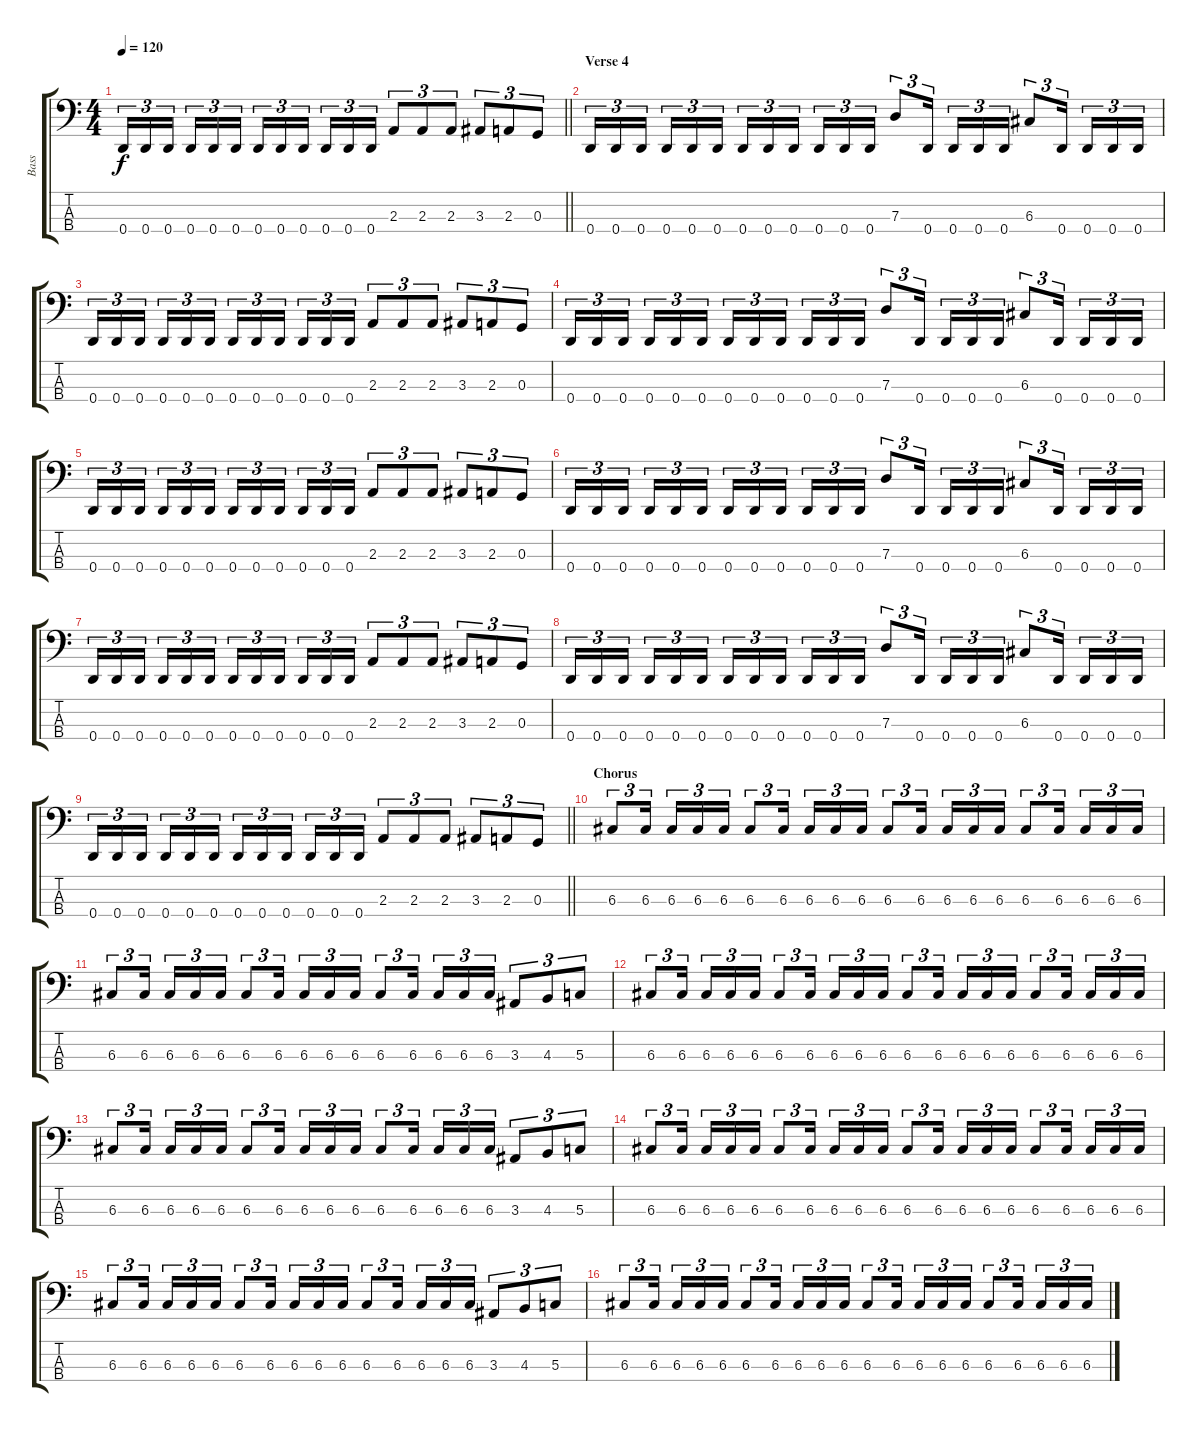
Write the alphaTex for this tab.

\track ("Bass" "Bass") {instrument electricbasspick}
\staff {score tabs}
\tuning (F2 C2 G1 D1) {hide}
\ts (4 4)
\tempo 120
\clef f4
\barLineRight lightlight
\ks c
0.4.16{tu (3 2) dy f} 0.4.16{tu (3 2)} 0.4.16{tu (3 2) beam splitsecondary} 0.4.16{tu (3 2)} 0.4.16{tu (3 2)} 0.4.16{tu (3 2)} 0.4.16{tu (3 2)} 0.4.16{tu (3 2)} 0.4.16{tu (3 2) beam splitsecondary} 0.4.16{tu (3 2)} 0.4.16{tu (3 2)} 0.4.16{tu (3 2)} 2.3.8{tu (3 2)} 2.3.8{tu (3 2)} 2.3.8{tu (3 2)} 3.3.8{tu (3 2)} 2.3.8{tu (3 2)} 0.3.8{tu (3 2)} |
\section ("" "Verse 4")
0.4.16{tu (3 2)} 0.4.16{tu (3 2)} 0.4.16{tu (3 2) beam splitsecondary} 0.4.16{tu (3 2)} 0.4.16{tu (3 2)} 0.4.16{tu (3 2)} 0.4.16{tu (3 2)} 0.4.16{tu (3 2)} 0.4.16{tu (3 2) beam splitsecondary} 0.4.16{tu (3 2)} 0.4.16{tu (3 2)} 0.4.16{tu (3 2)} 7.3.8{tu (3 2)} 0.4.16{tu (3 2) beam splitsecondary} 0.4.16{tu (3 2)} 0.4.16{tu (3 2)} 0.4.16{tu (3 2)} 6.3.8{tu (3 2)} 0.4.16{tu (3 2) beam splitsecondary} 0.4.16{tu (3 2)} 0.4.16{tu (3 2)} 0.4.16{tu (3 2)} |
0.4.16{tu (3 2)} 0.4.16{tu (3 2)} 0.4.16{tu (3 2) beam splitsecondary} 0.4.16{tu (3 2)} 0.4.16{tu (3 2)} 0.4.16{tu (3 2)} 0.4.16{tu (3 2)} 0.4.16{tu (3 2)} 0.4.16{tu (3 2) beam splitsecondary} 0.4.16{tu (3 2)} 0.4.16{tu (3 2)} 0.4.16{tu (3 2)} 2.3.8{tu (3 2)} 2.3.8{tu (3 2)} 2.3.8{tu (3 2)} 3.3.8{tu (3 2)} 2.3.8{tu (3 2)} 0.3.8{tu (3 2)} |
0.4.16{tu (3 2)} 0.4.16{tu (3 2)} 0.4.16{tu (3 2) beam splitsecondary} 0.4.16{tu (3 2)} 0.4.16{tu (3 2)} 0.4.16{tu (3 2)} 0.4.16{tu (3 2)} 0.4.16{tu (3 2)} 0.4.16{tu (3 2) beam splitsecondary} 0.4.16{tu (3 2)} 0.4.16{tu (3 2)} 0.4.16{tu (3 2)} 7.3.8{tu (3 2)} 0.4.16{tu (3 2) beam splitsecondary} 0.4.16{tu (3 2)} 0.4.16{tu (3 2)} 0.4.16{tu (3 2)} 6.3.8{tu (3 2)} 0.4.16{tu (3 2) beam splitsecondary} 0.4.16{tu (3 2)} 0.4.16{tu (3 2)} 0.4.16{tu (3 2)} |
0.4.16{tu (3 2)} 0.4.16{tu (3 2)} 0.4.16{tu (3 2) beam splitsecondary} 0.4.16{tu (3 2)} 0.4.16{tu (3 2)} 0.4.16{tu (3 2)} 0.4.16{tu (3 2)} 0.4.16{tu (3 2)} 0.4.16{tu (3 2) beam splitsecondary} 0.4.16{tu (3 2)} 0.4.16{tu (3 2)} 0.4.16{tu (3 2)} 2.3.8{tu (3 2)} 2.3.8{tu (3 2)} 2.3.8{tu (3 2)} 3.3.8{tu (3 2)} 2.3.8{tu (3 2)} 0.3.8{tu (3 2)} |
0.4.16{tu (3 2)} 0.4.16{tu (3 2)} 0.4.16{tu (3 2) beam splitsecondary} 0.4.16{tu (3 2)} 0.4.16{tu (3 2)} 0.4.16{tu (3 2)} 0.4.16{tu (3 2)} 0.4.16{tu (3 2)} 0.4.16{tu (3 2) beam splitsecondary} 0.4.16{tu (3 2)} 0.4.16{tu (3 2)} 0.4.16{tu (3 2)} 7.3.8{tu (3 2)} 0.4.16{tu (3 2) beam splitsecondary} 0.4.16{tu (3 2)} 0.4.16{tu (3 2)} 0.4.16{tu (3 2)} 6.3.8{tu (3 2)} 0.4.16{tu (3 2) beam splitsecondary} 0.4.16{tu (3 2)} 0.4.16{tu (3 2)} 0.4.16{tu (3 2)} |
0.4.16{tu (3 2)} 0.4.16{tu (3 2)} 0.4.16{tu (3 2) beam splitsecondary} 0.4.16{tu (3 2)} 0.4.16{tu (3 2)} 0.4.16{tu (3 2)} 0.4.16{tu (3 2)} 0.4.16{tu (3 2)} 0.4.16{tu (3 2) beam splitsecondary} 0.4.16{tu (3 2)} 0.4.16{tu (3 2)} 0.4.16{tu (3 2)} 2.3.8{tu (3 2)} 2.3.8{tu (3 2)} 2.3.8{tu (3 2)} 3.3.8{tu (3 2)} 2.3.8{tu (3 2)} 0.3.8{tu (3 2)} |
0.4.16{tu (3 2)} 0.4.16{tu (3 2)} 0.4.16{tu (3 2) beam splitsecondary} 0.4.16{tu (3 2)} 0.4.16{tu (3 2)} 0.4.16{tu (3 2)} 0.4.16{tu (3 2)} 0.4.16{tu (3 2)} 0.4.16{tu (3 2) beam splitsecondary} 0.4.16{tu (3 2)} 0.4.16{tu (3 2)} 0.4.16{tu (3 2)} 7.3.8{tu (3 2)} 0.4.16{tu (3 2) beam splitsecondary} 0.4.16{tu (3 2)} 0.4.16{tu (3 2)} 0.4.16{tu (3 2)} 6.3.8{tu (3 2)} 0.4.16{tu (3 2) beam splitsecondary} 0.4.16{tu (3 2)} 0.4.16{tu (3 2)} 0.4.16{tu (3 2)} |
\barLineRight lightlight
0.4.16{tu (3 2)} 0.4.16{tu (3 2)} 0.4.16{tu (3 2) beam splitsecondary} 0.4.16{tu (3 2)} 0.4.16{tu (3 2)} 0.4.16{tu (3 2)} 0.4.16{tu (3 2)} 0.4.16{tu (3 2)} 0.4.16{tu (3 2) beam splitsecondary} 0.4.16{tu (3 2)} 0.4.16{tu (3 2)} 0.4.16{tu (3 2)} 2.3.8{tu (3 2)} 2.3.8{tu (3 2)} 2.3.8{tu (3 2)} 3.3.8{tu (3 2)} 2.3.8{tu (3 2)} 0.3.8{tu (3 2)} |
\section ("" "Chorus")
6.3.8{tu (3 2)} 6.3.16{tu (3 2) beam splitsecondary} 6.3.16{tu (3 2)} 6.3.16{tu (3 2)} 6.3.16{tu (3 2)} 6.3.8{tu (3 2)} 6.3.16{tu (3 2) beam splitsecondary} 6.3.16{tu (3 2)} 6.3.16{tu (3 2)} 6.3.16{tu (3 2)} 6.3.8{tu (3 2)} 6.3.16{tu (3 2) beam splitsecondary} 6.3.16{tu (3 2)} 6.3.16{tu (3 2)} 6.3.16{tu (3 2)} 6.3.8{tu (3 2)} 6.3.16{tu (3 2) beam splitsecondary} 6.3.16{tu (3 2)} 6.3.16{tu (3 2)} 6.3.16{tu (3 2)} |
6.3.8{tu (3 2)} 6.3.16{tu (3 2) beam splitsecondary} 6.3.16{tu (3 2)} 6.3.16{tu (3 2)} 6.3.16{tu (3 2)} 6.3.8{tu (3 2)} 6.3.16{tu (3 2) beam splitsecondary} 6.3.16{tu (3 2)} 6.3.16{tu (3 2)} 6.3.16{tu (3 2)} 6.3.8{tu (3 2)} 6.3.16{tu (3 2) beam splitsecondary} 6.3.16{tu (3 2)} 6.3.16{tu (3 2)} 6.3.16{tu (3 2)} 3.3.8{tu (3 2)} 4.3.8{tu (3 2)} 5.3.8{tu (3 2)} |
6.3.8{tu (3 2)} 6.3.16{tu (3 2) beam splitsecondary} 6.3.16{tu (3 2)} 6.3.16{tu (3 2)} 6.3.16{tu (3 2)} 6.3.8{tu (3 2)} 6.3.16{tu (3 2) beam splitsecondary} 6.3.16{tu (3 2)} 6.3.16{tu (3 2)} 6.3.16{tu (3 2)} 6.3.8{tu (3 2)} 6.3.16{tu (3 2) beam splitsecondary} 6.3.16{tu (3 2)} 6.3.16{tu (3 2)} 6.3.16{tu (3 2)} 6.3.8{tu (3 2)} 6.3.16{tu (3 2) beam splitsecondary} 6.3.16{tu (3 2)} 6.3.16{tu (3 2)} 6.3.16{tu (3 2)} |
6.3.8{tu (3 2)} 6.3.16{tu (3 2) beam splitsecondary} 6.3.16{tu (3 2)} 6.3.16{tu (3 2)} 6.3.16{tu (3 2)} 6.3.8{tu (3 2)} 6.3.16{tu (3 2) beam splitsecondary} 6.3.16{tu (3 2)} 6.3.16{tu (3 2)} 6.3.16{tu (3 2)} 6.3.8{tu (3 2)} 6.3.16{tu (3 2) beam splitsecondary} 6.3.16{tu (3 2)} 6.3.16{tu (3 2)} 6.3.16{tu (3 2)} 3.3.8{tu (3 2)} 4.3.8{tu (3 2)} 5.3.8{tu (3 2)} |
6.3.8{tu (3 2)} 6.3.16{tu (3 2) beam splitsecondary} 6.3.16{tu (3 2)} 6.3.16{tu (3 2)} 6.3.16{tu (3 2)} 6.3.8{tu (3 2)} 6.3.16{tu (3 2) beam splitsecondary} 6.3.16{tu (3 2)} 6.3.16{tu (3 2)} 6.3.16{tu (3 2)} 6.3.8{tu (3 2)} 6.3.16{tu (3 2) beam splitsecondary} 6.3.16{tu (3 2)} 6.3.16{tu (3 2)} 6.3.16{tu (3 2)} 6.3.8{tu (3 2)} 6.3.16{tu (3 2) beam splitsecondary} 6.3.16{tu (3 2)} 6.3.16{tu (3 2)} 6.3.16{tu (3 2)} |
6.3.8{tu (3 2)} 6.3.16{tu (3 2) beam splitsecondary} 6.3.16{tu (3 2)} 6.3.16{tu (3 2)} 6.3.16{tu (3 2)} 6.3.8{tu (3 2)} 6.3.16{tu (3 2) beam splitsecondary} 6.3.16{tu (3 2)} 6.3.16{tu (3 2)} 6.3.16{tu (3 2)} 6.3.8{tu (3 2)} 6.3.16{tu (3 2) beam splitsecondary} 6.3.16{tu (3 2)} 6.3.16{tu (3 2)} 6.3.16{tu (3 2)} 3.3.8{tu (3 2)} 4.3.8{tu (3 2)} 5.3.8{tu (3 2)} |
6.3.8{tu (3 2)} 6.3.16{tu (3 2) beam splitsecondary} 6.3.16{tu (3 2)} 6.3.16{tu (3 2)} 6.3.16{tu (3 2)} 6.3.8{tu (3 2)} 6.3.16{tu (3 2) beam splitsecondary} 6.3.16{tu (3 2)} 6.3.16{tu (3 2)} 6.3.16{tu (3 2)} 6.3.8{tu (3 2)} 6.3.16{tu (3 2) beam splitsecondary} 6.3.16{tu (3 2)} 6.3.16{tu (3 2)} 6.3.16{tu (3 2)} 6.3.8{tu (3 2)} 6.3.16{tu (3 2) beam splitsecondary} 6.3.16{tu (3 2)} 6.3.16{tu (3 2)} 6.3.16{tu (3 2)}
